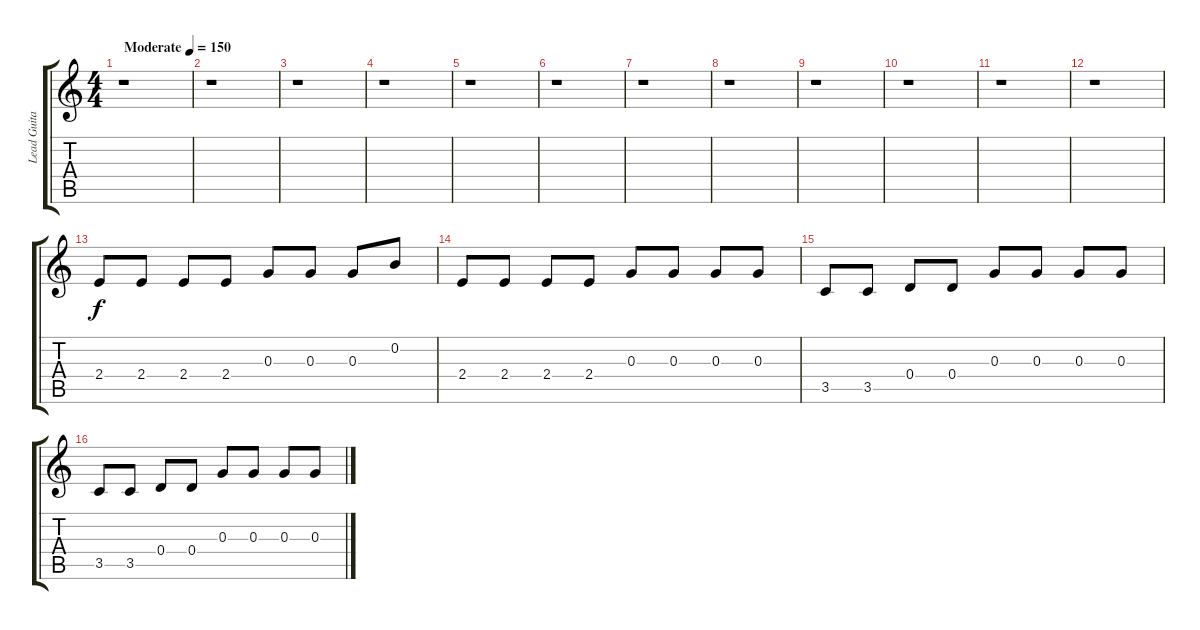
\track ("Lead Guitar" "Lead Guita") {instrument electricguitarclean}
\staff {score tabs}
\tuning (E4 B3 G3 D3 A2 E2) {hide}
\ts (4 4)
\tempo (150 "Moderate")
\clef g2
\ks c
r.1{dy f instrument electricguitarclean} |
r.1 |
r.1 |
r.1 |
r.1 |
r.1 |
r.1 |
r.1 |
r.1 |
r.1 |
r.1 |
r.1 |
2.4.8 2.4.8 2.4.8 2.4.8 0.3.8 0.3.8 0.3.8 0.2.8 |
2.4.8 2.4.8 2.4.8 2.4.8 0.3.8 0.3.8 0.3.8 0.3.8 |
3.5.8 3.5.8 0.4.8 0.4.8 0.3.8 0.3.8 0.3.8 0.3.8 |
3.5.8 3.5.8 0.4.8 0.4.8 0.3.8 0.3.8 0.3.8 0.3.8
